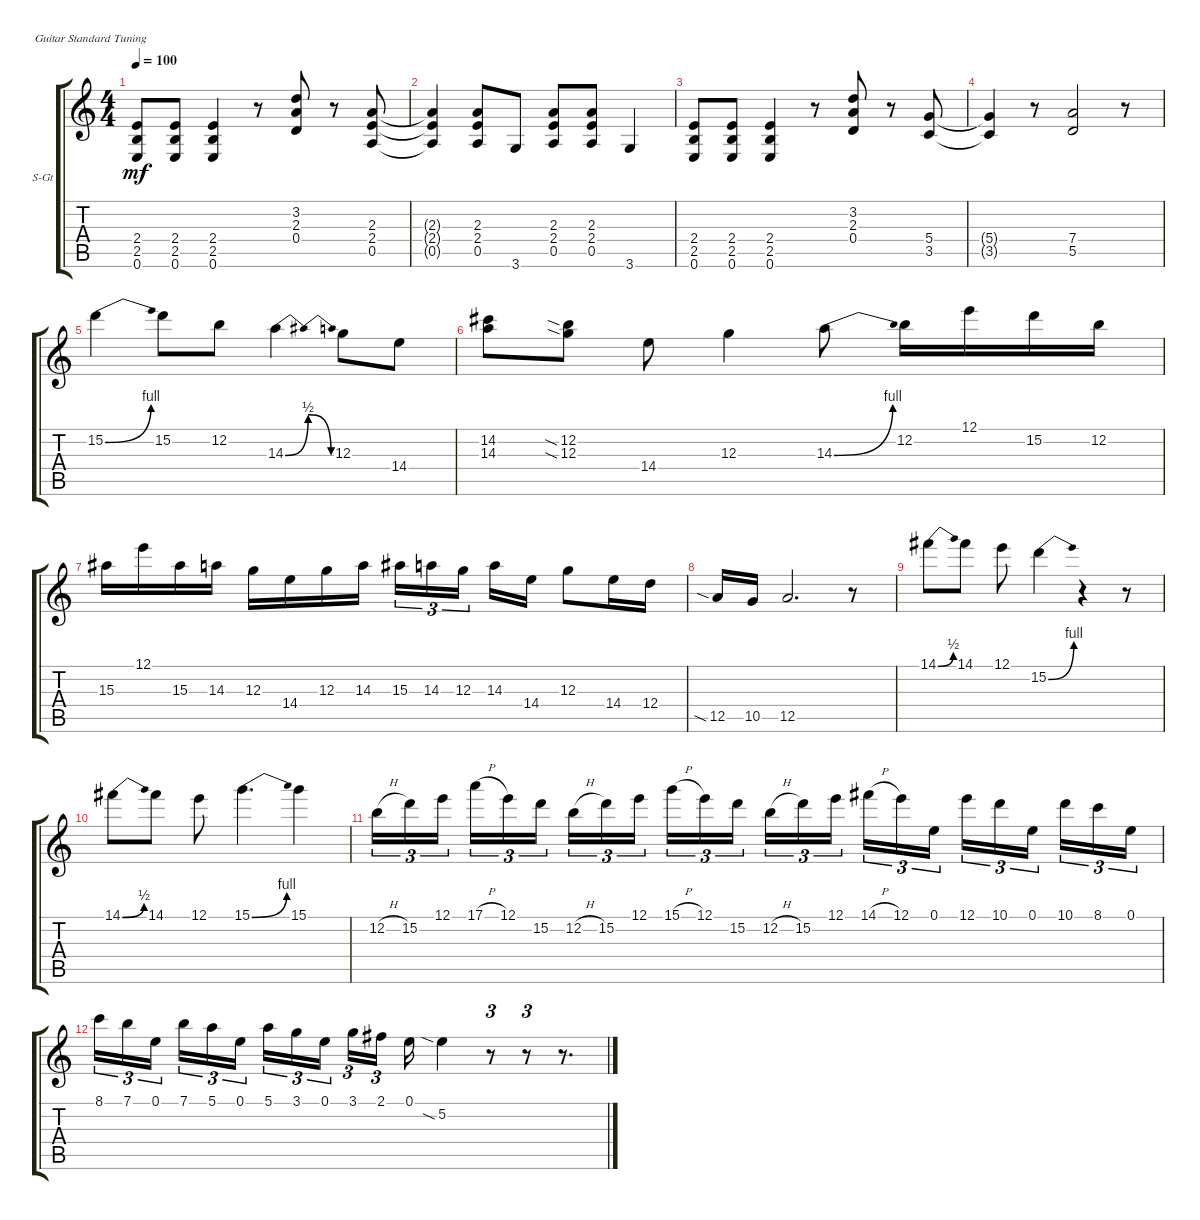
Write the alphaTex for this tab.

\defaultSystemsLayout 4
\bracketExtendMode groupsimilarinstruments
\firstSystemTrackNameOrientation horizontal
\otherSystemsTrackNameOrientation horizontal
\track ("Steel Guitar" "S-Gt") {instrument acousticguitarsteel}
\staff {score tabs}
\tuning (E4 B3 G3 D3 A2 E2)
\ts (4 4)
\tempo 100
\clef g2
\ks c
(0.6 2.5 2.4).8{dy mf instrument acousticguitarsteel} (0.6 2.5 2.4).8 (0.6 2.5 2.4).4 r.8 (0.4 2.3 3.2).8 r.8 (2.3 2.4 0.5).8 |
(2.3{t} 2.4{t} 0.5{t}).4 (0.5 2.4 2.3).8 3.6.8 (2.3 2.4 0.5).8 (2.3 2.4 0.5).8 3.6.4 |
(0.6 2.5 2.4).8 (0.6 2.5 2.4).8 (0.6 2.5 2.4).4 r.8 (0.4 2.3 3.2).8 r.8 (5.4 3.5).8 |
(5.4{t} 3.5{t}).4 r.8 (7.4 5.5).2 r.8 |
15.2{be (bend 0 0 29.4 4)}.4 15.2.8 12.2.8 14.3{be (bendrelease 0 0 19.8 2 38.4 2 57.599999999999994 0)}.4 12.3.8 14.4.8 |
(14.2 14.3).8 (12.2{sia} 12.3{sia}).8 14.4.8 12.3.4 14.3{be (bend 0 0 15 4)}.8 12.2.16 12.1.16 15.2.16 12.2.16 |
15.3.16 12.1.16 15.3.16 14.3.16 12.3.16 14.4.16 12.3.16 14.3.16 15.3.16{tu (3 2)} 14.3.16{tu (3 2)} 12.3.16{tu (3 2)} 14.3.16 14.4.16 12.3.8 14.4.16 12.4.16 |
12.5{sia}.16 10.5.16 12.5.2{d} r.8 |
14.1{be (bend 0 0 15.6 2)}.8 14.1.8 12.1.8 15.2{be (bend 0 0 15 4)}.4 r.4 r.8 |
14.1{be (bend 0 0 15.6 2)}.8 14.1.8 12.1.8 15.1{be (bend 0 0 15 4)}.4{d} 15.1.4 |
12.2{h}.16{tu (3 2)} 15.2.16{tu (3 2)} 12.1.16{tu (3 2)} 17.1{h}.16{tu (3 2)} 12.1.16{tu (3 2)} 15.2.16{tu (3 2)} 12.2{h}.16{tu (3 2)} 15.2.16{tu (3 2)} 12.1.16{tu (3 2)} 15.1{h}.16{tu (3 2)} 12.1.16{tu (3 2)} 15.2.16{tu (3 2)} 12.2{h}.16{tu (3 2)} 15.2.16{tu (3 2)} 12.1.16{tu (3 2)} 14.1{h}.16{tu (3 2)} 12.1.16{tu (3 2)} 0.1.16{tu (3 2)} 12.1.16{tu (3 2)} 10.1.16{tu (3 2)} 0.1.16{tu (3 2)} 10.1.16{tu (3 2)} 8.1.16{tu (3 2)} 0.1.16{tu (3 2)} |
8.1.16{tu (3 2)} 7.1.16{tu (3 2)} 0.1.16{tu (3 2)} 7.1.16{tu (3 2)} 5.1.16{tu (3 2)} 0.1.16{tu (3 2)} 5.1.16{tu (3 2)} 3.1.16{tu (3 2)} 0.1.16{tu (3 2)} 3.1.16{tu (3 2)} 2.1.16{tu (3 2)} 0.1.16 5.2{sia}.4 r.8{tu (3 2)} r.8{tu (3 2)} r.8{d}
